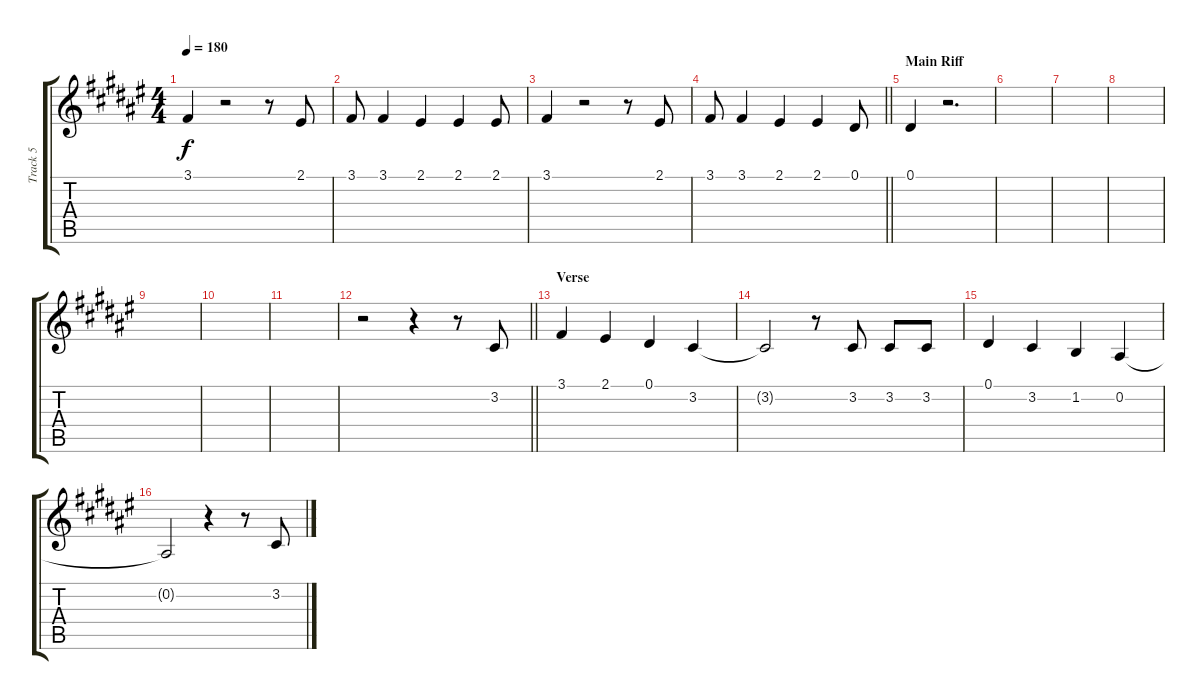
\track ("Track 5" "Track 5") {instrument lead2sawtooth}
\staff {score tabs}
\tuning (Eb4 Bb3 Gb3 Db3 Ab2 Eb2) {hide}
\ts (4 4)
\tempo 180
\clef g2
\ks f#
3.1.4{dy f} r.2 r.8 2.1.8 |
3.1.8 3.1.4 2.1.4 2.1.4 2.1.8 |
3.1.4 r.2 r.8 2.1.8 |
\barLineRight lightlight
3.1.8 3.1.4 2.1.4 2.1.4 0.1.8 |
\section ("" "Main Riff")
0.1.4 r.2{d} |
|
|
|
|
|
|
\barLineRight lightlight
r.2 r.4 r.8 3.2.8 |
\section ("" "Verse")
3.1.4 2.1.4 0.1.4 3.2.4 |
3.2{t}.2 r.8 3.2.8 3.2.8 3.2.8 |
0.1.4 3.2.4 1.2.4 0.2.4 |
0.2{t}.2 r.4 r.8 3.2.8
